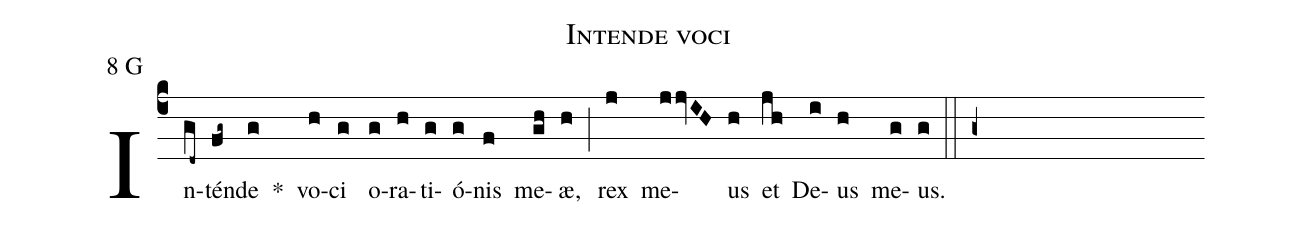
name: Intende voci;
mode: 8;
mode-differentia: G;
commentary: Cantus ID 000000;
commentary: Sl 5,3;
%%
(c4)

In(gd~)tén(fg~)de(g) *() vo(h)ci(g) o(g)ra(h)ti(g)ó(g)nis(f) me(gh)æ,(h) (;) rex(j) me(jjvIH)us(h) et(jh) De(i)us(h) me(g)us.(g)

(::)

(g+)
